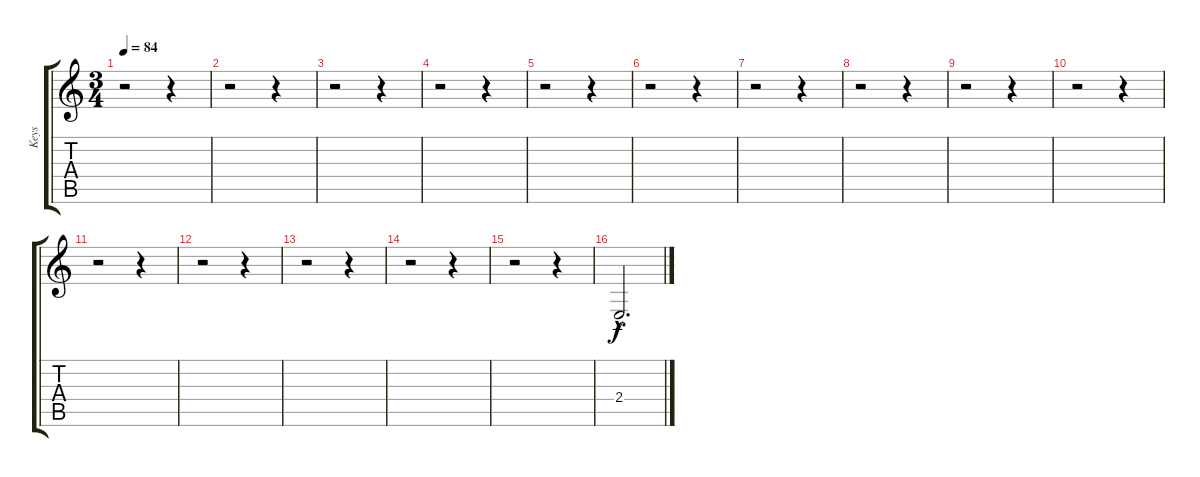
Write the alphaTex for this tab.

\track ("Keys" "Keys") {instrument choiraahs}
\staff {score tabs}
\tuning (E4 B3 G3 D3 A2 E2) {hide}
\ts (3 4)
\tempo 84
\clef g2
\ks c
r.2{dy f} r.4 |
r.2 r.4 |
r.2 r.4 |
r.2 r.4 |
r.2 r.4 |
r.2 r.4 |
r.2 r.4 |
r.2 r.4 |
r.2 r.4 |
r.2 r.4 |
r.2 r.4 |
r.2 r.4 |
r.2 r.4 |
r.2 r.4 |
r.2 r.4 |
2.4{hac}.2{d}
